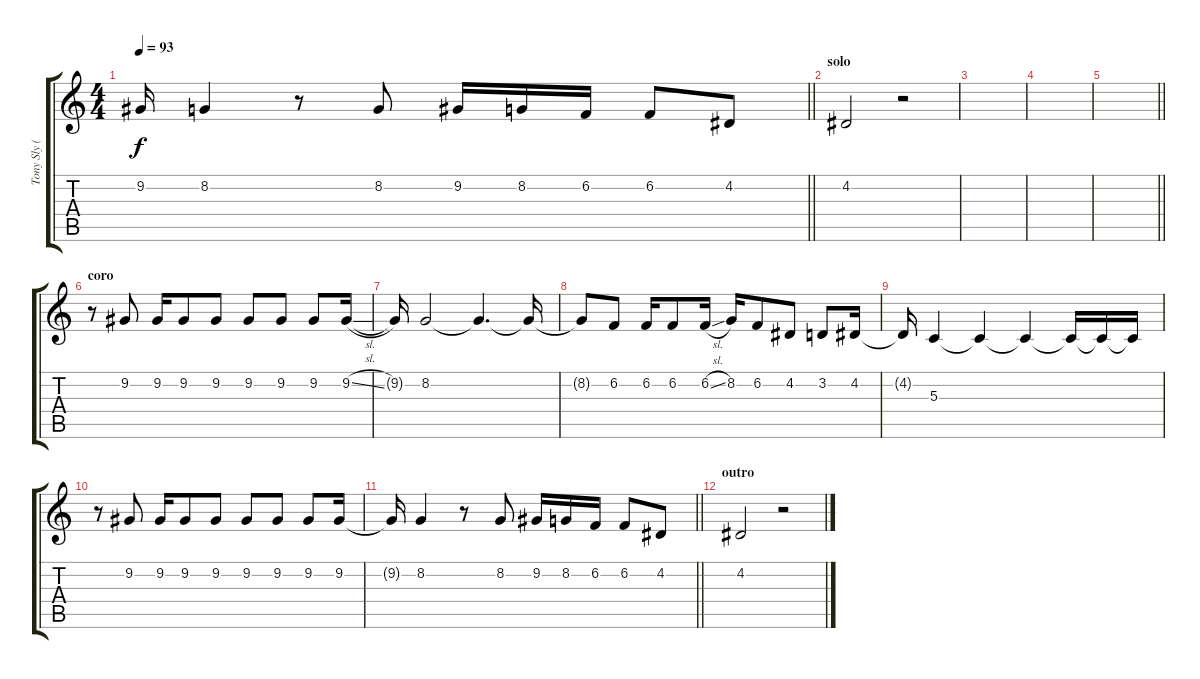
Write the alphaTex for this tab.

\track ("Tony Sly (Vocals)" "Tony Sly (") {instrument violin}
\staff {score tabs}
\tuning (E4 B3 G3 D3 A2 E2) {hide}
\ts (4 4)
\tempo 93
\clef g2
\barLineRight lightlight
\ks c
9.2{t}.16{dy f} 8.2.4 r.8 8.2.8{balance 8} 9.2.16 8.2.16 6.2.16 6.2.8 4.2.8 |
\section ("" "solo")
4.2.2 r.2 |
|
|
\barLineRight lightlight
|
\section ("" "coro")
r.8{balance 0} 9.2.8 9.2.16 9.2.8 9.2.8 9.2.8 9.2.8 9.2.8 9.2{sl}.16 |
9.2{t}.16 8.2.2 8.2{t}.4{d} 8.2{t}.16 |
8.2{t}.8 6.2.8 6.2.16 6.2.8 6.2{sl}.16 8.2.16 6.2.8 4.2.8 3.2.8 4.2.16 |
4.2{t}.16 5.3.4 5.3{t}.4 5.3{t}.4 5.3{t}.16 5.3{t}.16 5.3{t}.16 |
r.8 9.2.8 9.2.16 9.2.8 9.2.8 9.2.8 9.2.8 9.2.8 9.2.16 |
\barLineRight lightlight
9.2{t}.16 8.2.4 r.8{balance 8} 8.2.8 9.2.16 8.2.16 6.2.16 6.2.8 4.2.8 |
\section ("" "outro")
4.2.2 r.2
